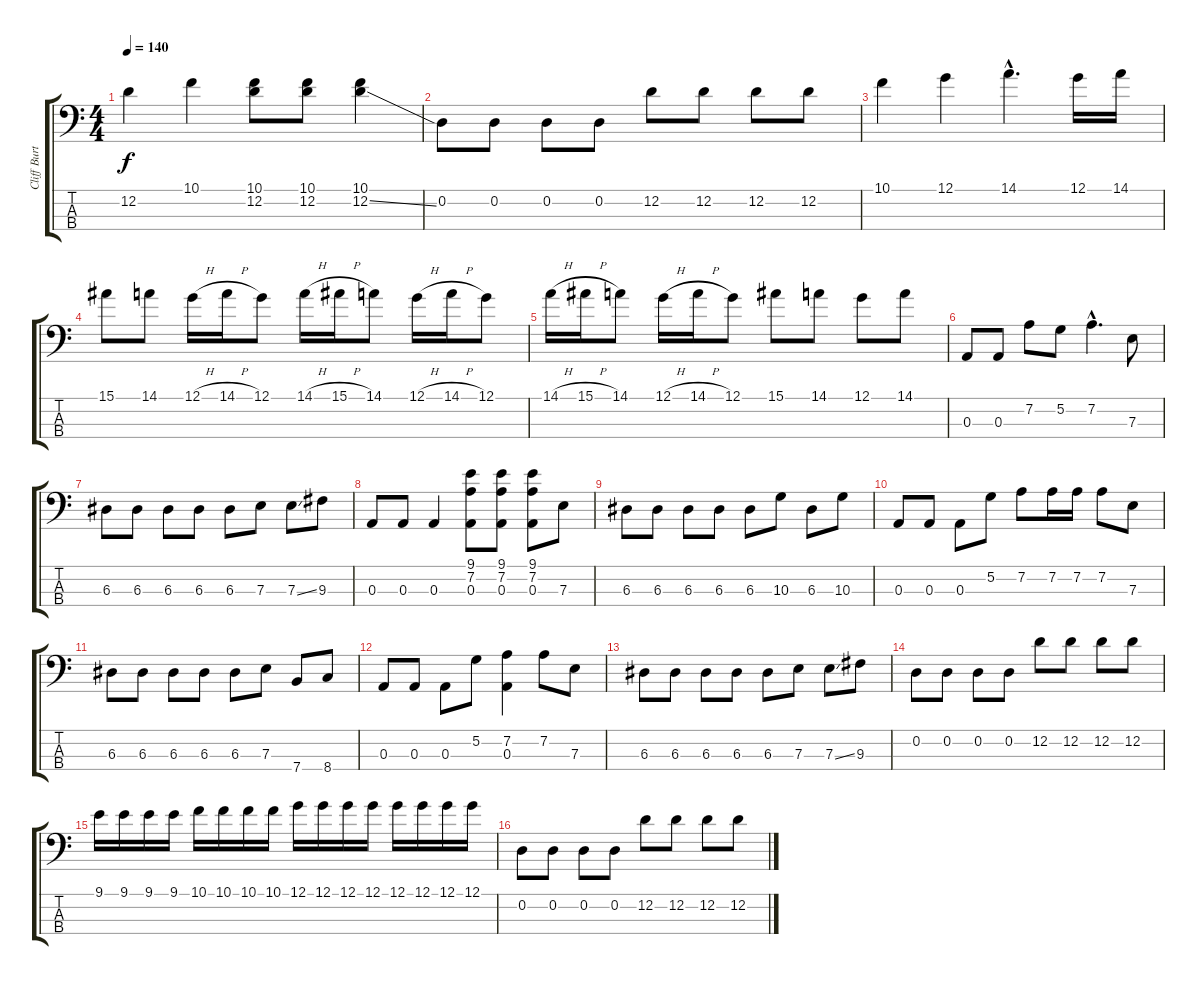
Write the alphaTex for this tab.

\track ("Cliff Burton (Bass)" "Cliff Burt") {instrument electricbassfinger}
\staff {score tabs}
\tuning (G2 D2 A1 E1) {hide}
\ts (4 4)
\tempo 140
\clef f4
\ks c
12.2.4{dy f} 10.1.4 (10.1 12.2).8 (10.1 12.2).8 (10.1 12.2{ss}).4 |
0.2.8 0.2.8 0.2.8 0.2.8 12.2.8 12.2.8 12.2.8 12.2.8 |
10.1.4 12.1.4 14.1{hac}.4{d} 12.1.16 14.1.16 |
15.1.8 14.1.8 12.1{h}.16 14.1{h}.16 12.1.8 14.1{h}.16 15.1{h}.16 14.1.8 12.1{h}.16 14.1{h}.16 12.1.8 |
14.1{h}.16 15.1{h}.16 14.1.8 12.1{h}.16 14.1{h}.16 12.1.8 15.1.8 14.1.8 12.1.8 14.1.8 |
0.3.8 0.3.8 7.2.8 5.2.8 7.2{hac}.4{d} 7.3.8 |
6.3.8 6.3.8 6.3.8 6.3.8 6.3.8 7.3.8 7.3{ss}.8 9.3.8 |
0.3.8 0.3.8 0.3.4 (9.1 7.2 0.3).8 (9.1 7.2 0.3).8 (9.1 7.2 0.3).8 7.3.8 |
6.3.8 6.3.8 6.3.8 6.3.8 6.3.8 10.3.8 6.3.8 10.3.8 |
0.3.8 0.3.8 0.3.8 5.2.8 7.2.8 7.2.16 7.2.16 7.2.8 7.3.8 |
6.3.8 6.3.8 6.3.8 6.3.8 6.3.8 7.3.8 7.4.8 8.4.8 |
0.3.8 0.3.8 0.3.8 5.2.8 (7.2 0.3).4 7.2.8 7.3.8 |
6.3.8 6.3.8 6.3.8 6.3.8 6.3.8 7.3.8 7.3{ss}.8 9.3.8 |
0.2.8 0.2.8 0.2.8 0.2.8 12.2.8 12.2.8 12.2.8 12.2.8 |
9.1.16 9.1.16 9.1.16 9.1.16 10.1.16 10.1.16 10.1.16 10.1.16 12.1.16 12.1.16 12.1.16 12.1.16 12.1.16 12.1.16 12.1.16 12.1.16 |
0.2.8 0.2.8 0.2.8 0.2.8 12.2.8 12.2.8 12.2.8 12.2.8
